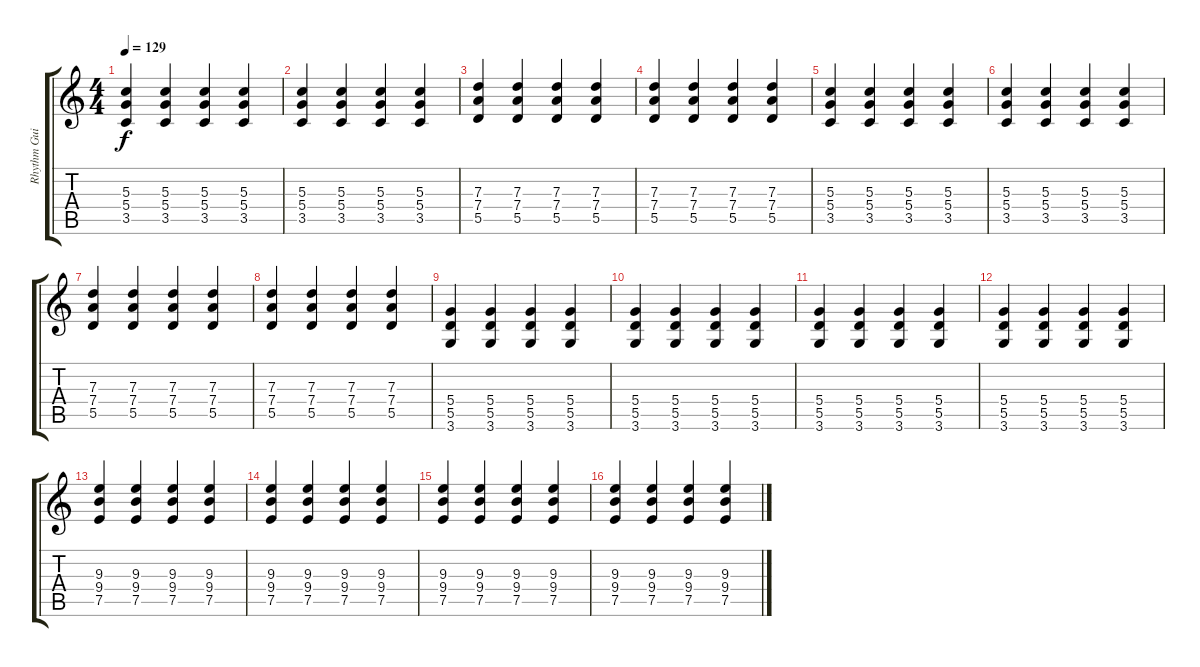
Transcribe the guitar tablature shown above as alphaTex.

\track ("Rhythm Guitar" "Rhythm Gui") {instrument overdrivenguitar}
\staff {score tabs}
\tuning (E4 B3 G3 D3 A2 E2) {hide}
\ts (4 4)
\tempo 129
\clef g2
\ks c
(5.3 5.4 3.5).4{dy f} (5.3 5.4 3.5).4 (5.3 5.4 3.5).4 (5.3 5.4 3.5).4 |
(5.3 5.4 3.5).4 (5.3 5.4 3.5).4 (5.3 5.4 3.5).4 (5.3 5.4 3.5).4 |
(7.3 7.4 5.5).4 (7.3 7.4 5.5).4 (7.3 7.4 5.5).4 (7.3 7.4 5.5).4 |
(7.3 7.4 5.5).4 (7.3 7.4 5.5).4 (7.3 7.4 5.5).4 (7.3 7.4 5.5).4 |
(5.3 5.4 3.5).4 (5.3 5.4 3.5).4 (5.3 5.4 3.5).4 (5.3 5.4 3.5).4 |
(5.3 5.4 3.5).4 (5.3 5.4 3.5).4 (5.3 5.4 3.5).4 (5.3 5.4 3.5).4 |
(7.3 7.4 5.5).4 (7.3 7.4 5.5).4 (7.3 7.4 5.5).4 (7.3 7.4 5.5).4 |
(7.3 7.4 5.5).4 (7.3 7.4 5.5).4 (7.3 7.4 5.5).4 (7.3 7.4 5.5).4 |
(5.4 5.5 3.6).4 (5.4 5.5 3.6).4 (5.4 5.5 3.6).4 (5.4 5.5 3.6).4 |
(5.4 5.5 3.6).4 (5.4 5.5 3.6).4 (5.4 5.5 3.6).4 (5.4 5.5 3.6).4 |
(5.4 5.5 3.6).4 (5.4 5.5 3.6).4 (5.4 5.5 3.6).4 (5.4 5.5 3.6).4 |
(5.4 5.5 3.6).4 (5.4 5.5 3.6).4 (5.4 5.5 3.6).4 (5.4 5.5 3.6).4 |
(9.3 9.4 7.5).4 (9.3 9.4 7.5).4 (9.3 9.4 7.5).4 (9.3 9.4 7.5).4 |
(9.3 9.4 7.5).4 (9.3 9.4 7.5).4 (9.3 9.4 7.5).4 (9.3 9.4 7.5).4 |
(9.3 9.4 7.5).4 (9.3 9.4 7.5).4 (9.3 9.4 7.5).4 (9.3 9.4 7.5).4 |
(9.3 9.4 7.5).4 (9.3 9.4 7.5).4 (9.3 9.4 7.5).4 (9.3 9.4 7.5).4
